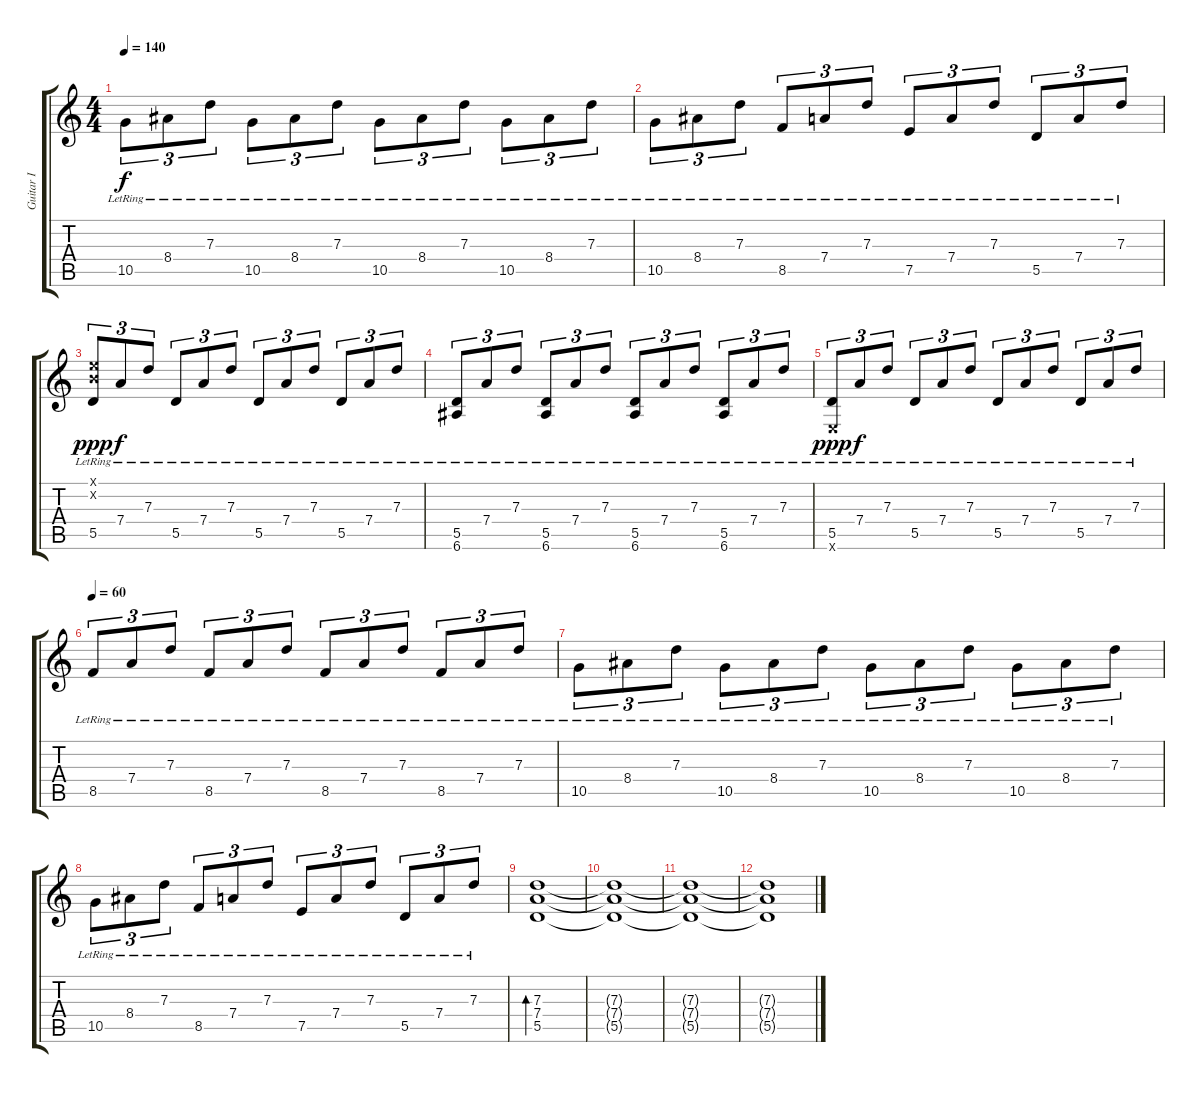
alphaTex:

\track ("Guitar I" "Guitar I") {instrument distortionguitar}
\staff {score tabs}
\tuning (E4 B3 G3 D3 A2 E2) {hide}
\ts (4 4)
\tempo 140
\clef g2
\ks c
10.5{lr}.8{tu (3 2) dy f} 8.4{lr}.8{tu (3 2)} 7.3{lr}.8{tu (3 2)} 10.5{lr}.8{tu (3 2)} 8.4{lr}.8{tu (3 2)} 7.3{lr}.8{tu (3 2)} 10.5{lr}.8{tu (3 2)} 8.4{lr}.8{tu (3 2)} 7.3{lr}.8{tu (3 2)} 10.5{lr}.8{tu (3 2)} 8.4{lr}.8{tu (3 2)} 7.3{lr}.8{tu (3 2)} |
10.5{lr}.8{tu (3 2)} 8.4{lr}.8{tu (3 2)} 7.3{lr}.8{tu (3 2)} 8.5{lr}.8{tu (3 2)} 7.4{lr}.8{tu (3 2)} 7.3{lr}.8{tu (3 2)} 7.5{lr}.8{tu (3 2)} 7.4{lr}.8{tu (3 2)} 7.3{lr}.8{tu (3 2)} 5.5{lr}.8{tu (3 2)} 7.4{lr}.8{tu (3 2)} 7.3{lr}.8{tu (3 2)} |
(0.1{x} 0.2{x} 5.5{lr}).8{tu (3 2) dy ppp instrument electricguitarmuted} 7.4{lr}.8{tu (3 2) dy f} 7.3{lr}.8{tu (3 2)} 5.5{lr}.8{tu (3 2)} 7.4{lr}.8{tu (3 2)} 7.3{lr}.8{tu (3 2)} 5.5{lr}.8{tu (3 2)} 7.4{lr}.8{tu (3 2)} 7.3{lr}.8{tu (3 2)} 5.5{lr}.8{tu (3 2)} 7.4{lr}.8{tu (3 2)} 7.3{lr}.8{tu (3 2)} |
(5.5{lr} 6.6{lr}).8{tu (3 2)} 7.4{lr}.8{tu (3 2)} 7.3{lr}.8{tu (3 2)} (5.5{lr} 6.6{lr}).8{tu (3 2)} 7.4{lr}.8{tu (3 2)} 7.3{lr}.8{tu (3 2)} (5.5{lr} 6.6{lr}).8{tu (3 2)} 7.4{lr}.8{tu (3 2)} 7.3{lr}.8{tu (3 2)} (5.5{lr} 6.6{lr}).8{tu (3 2)} 7.4{lr}.8{tu (3 2)} 7.3{lr}.8{tu (3 2)} |
(5.5{lr} 0.6{x}).8{tu (3 2) dy ppp} 7.4{lr}.8{tu (3 2) dy f} 7.3{lr}.8{tu (3 2)} 5.5{lr}.8{tu (3 2)} 7.4{lr}.8{tu (3 2)} 7.3{lr}.8{tu (3 2)} 5.5{lr}.8{tu (3 2)} 7.4{lr}.8{tu (3 2)} 7.3{lr}.8{tu (3 2)} 5.5{lr}.8{tu (3 2)} 7.4{lr}.8{tu (3 2)} 7.3{lr}.8{tu (3 2)} |
\tempo 60
8.5{lr}.8{tu (3 2)} 7.4{lr}.8{tu (3 2)} 7.3{lr}.8{tu (3 2)} 8.5{lr}.8{tu (3 2)} 7.4{lr}.8{tu (3 2)} 7.3{lr}.8{tu (3 2)} 8.5{lr}.8{tu (3 2)} 7.4{lr}.8{tu (3 2)} 7.3{lr}.8{tu (3 2)} 8.5{lr}.8{tu (3 2)} 7.4{lr}.8{tu (3 2)} 7.3{lr}.8{tu (3 2)} |
10.5{lr}.8{tu (3 2)} 8.4{lr}.8{tu (3 2)} 7.3{lr}.8{tu (3 2)} 10.5{lr}.8{tu (3 2)} 8.4{lr}.8{tu (3 2)} 7.3{lr}.8{tu (3 2)} 10.5{lr}.8{tu (3 2)} 8.4{lr}.8{tu (3 2)} 7.3{lr}.8{tu (3 2)} 10.5{lr}.8{tu (3 2)} 8.4{lr}.8{tu (3 2)} 7.3{lr}.8{tu (3 2)} |
10.5{lr}.8{tu (3 2)} 8.4{lr}.8{tu (3 2)} 7.3{lr}.8{tu (3 2)} 8.5{lr}.8{tu (3 2)} 7.4{lr}.8{tu (3 2)} 7.3{lr}.8{tu (3 2)} 7.5{lr}.8{tu (3 2)} 7.4{lr}.8{tu (3 2)} 7.3{lr}.8{tu (3 2)} 5.5{lr}.8{tu (3 2)} 7.4{lr}.8{tu (3 2)} 7.3{lr}.8{tu (3 2)} |
(7.3 7.4 5.5).1{bd 120 volume 0} |
(7.3{t} 7.4{t} 5.5{t}).1 |
(7.3{t} 7.4{t} 5.5{t}).1 |
(7.3{t} 7.4{t} 5.5{t}).1
